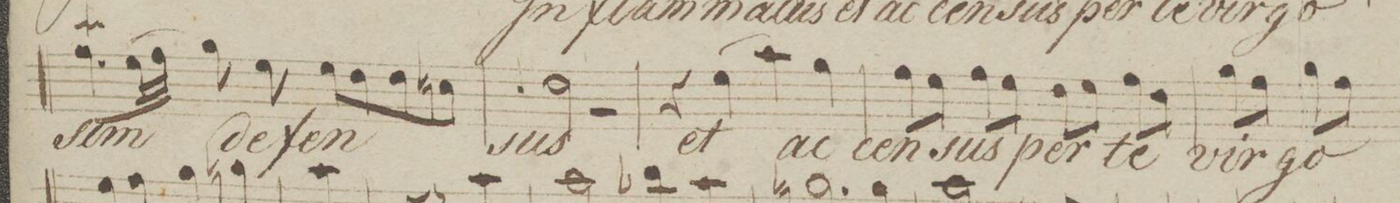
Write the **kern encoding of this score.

**kern	**text
*I"Bas.	*
*clefF4	*
*k[b-e-]	*
*met(c)	*
*M4/4	*
8.A\tL	sim
*32\right	*
(32G\LL	.
32A\JJJ	.
8B-\)	.
8G\	de-
8G\L	-fen-
8F\	.
8F\	.
8En\J	.
=30	=30
4qqE-/	.
*2\right	*
2F\	-sus
2r	.
=31	=31
4r	.
(4G\	et
4c\)	.
4B-\	ac-
=32	=32
8A\L	-cen-
8G\J	.
8A\L	-sus
8G\J	.
8F\L	per
8G\J	.
8A\L	te
8F\J	.
=33	=33
8B-\L	vir-
8A\J	.
8B-\L	-go
8A\J	.
*-	*-
